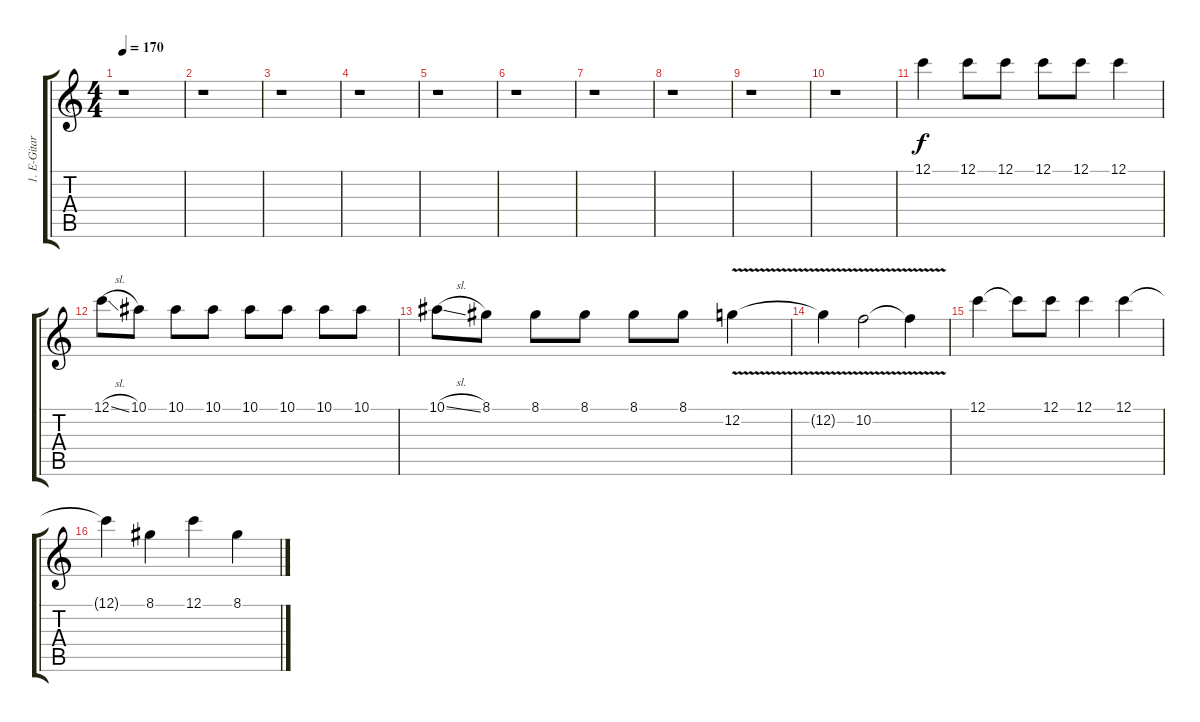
\track ("1. E-Gitarre" "1. E-Gitar") {instrument distortionguitar}
\staff {score tabs}
\tuning (C4 G3 Eb3 Bb2 F2 C2) {hide}
\ts (4 4)
\tempo 170
\clef g2
\ks c
r.1{dy f} |
r.1 |
r.1 |
r.1 |
r.1 |
r.1 |
r.1 |
r.1 |
r.1 |
r.1 |
12.1.4 12.1.8 12.1.8 12.1.8 12.1.8 12.1.4 |
12.1{sl}.8 10.1.8 10.1.8 10.1.8 10.1.8 10.1.8 10.1.8 10.1.8 |
10.1{sl}.8 8.1.8 8.1.8 8.1.8 8.1.8 8.1.8 12.2{v}.4 |
12.2{t}.4 10.2{v}.2 10.2{t}.4 |
12.1.4 12.1{t}.8 12.1.8 12.1.4 12.1.4 |
12.1{t}.4 8.1.4 12.1.4 8.1.4
